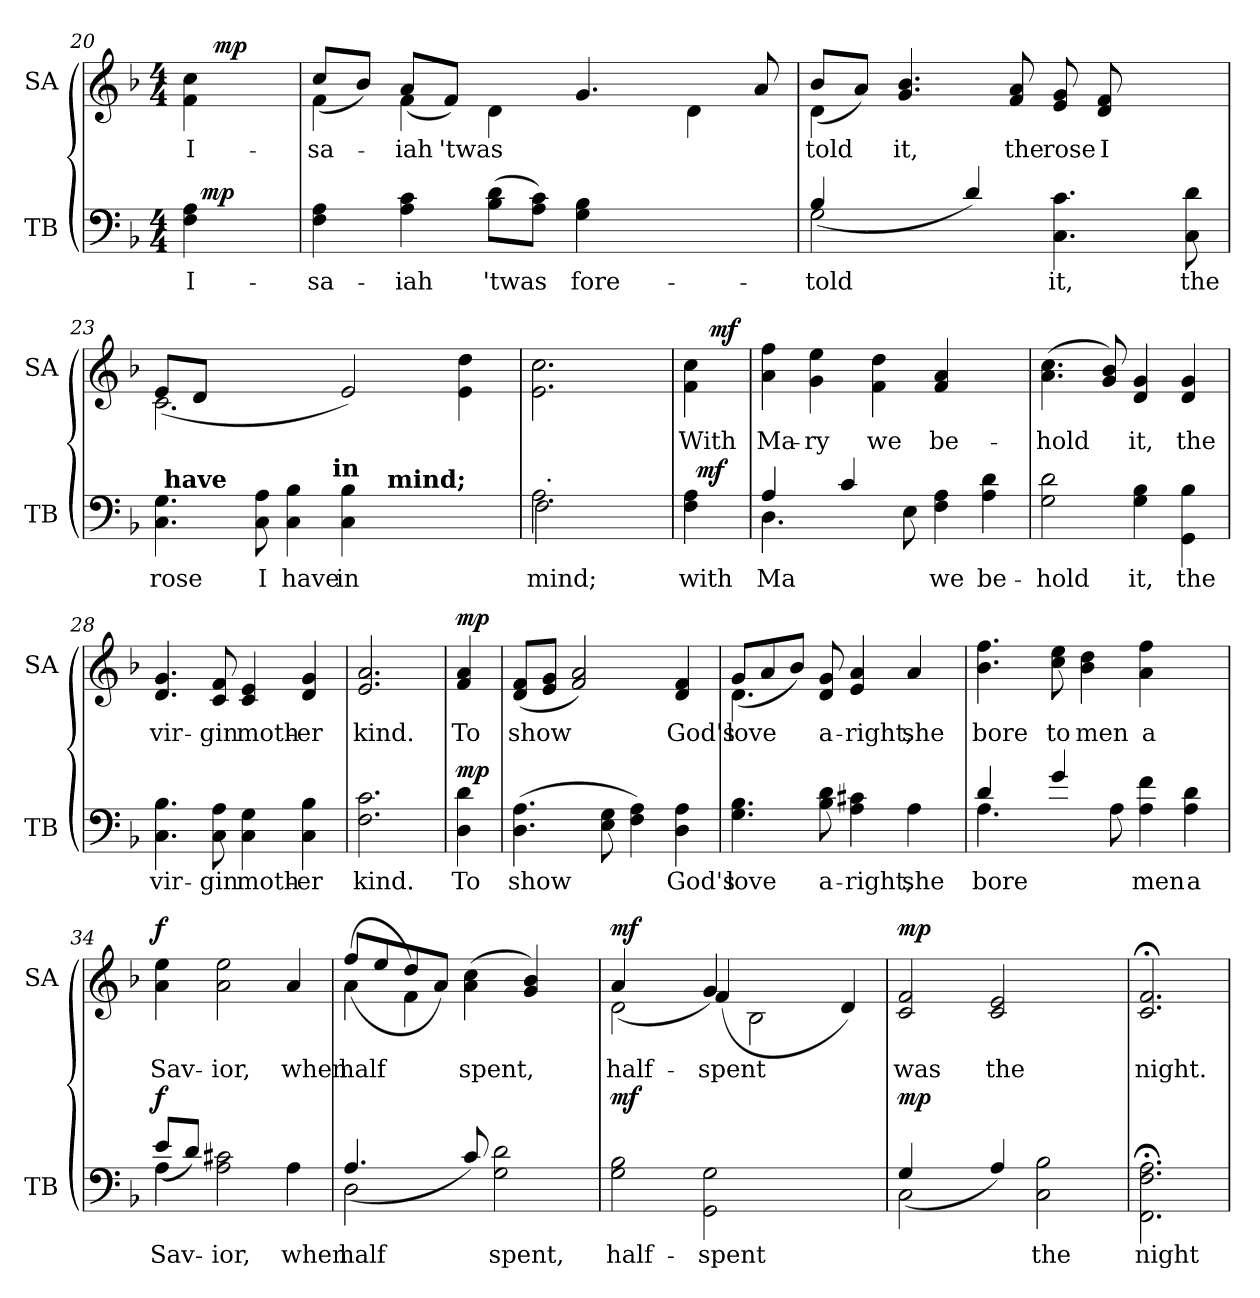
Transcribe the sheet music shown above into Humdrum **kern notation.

**kern	**text	**dynam	**kern	**text	**dynam
*part2	*part2	*part2	*part1	*part1	*part1
*staff2	*staff2	*staff2	*staff1	*staff1	*staff1
*I"TB	*	*	*I"SA	*	*
*I'TB	*	*	*I'SA	*	*
!!LO:PB:g=z
*clefF4	*	*	*clefG2	*	*
*k[b-]	*	*	*k[b-]	*	*
*F:	*	*	*F:	*	*
*M4/4	*	*	*M4/4	*	*
=20	=20	=20	=20	=20	=20
!	!LO:LY:b:cj	!	!	!LO:LY:b:cj	!
*^	*	*	*^	*	*
4A\ 4F\	32ryy	I-	.	4f\ 4cc\	32.ryy	I-	.
!	!	!	!LO:DY:a	!	!	!	!
.	8..ryy	.	mp	.	.	.	.
!	!	!	!	!	!	!	!LO:DY:a
.	.	.	.	.	8ryy	.	mp
.	.	.	.	.	16ryy	.	.
.	.	.	.	.	64ryy	.	.
=21	=21	=21	=21	=21	=21	=21	=21
!	!	!LO:LY:b:cj	!	!	!	!LO:LY:b:cj	!
*v	*v	*	*	*	*	*	*
4A\ 4F\	-sa-	.	4f\	(>8cc/L	sa-	.
!	!	!	!	!	!LO:LY:b:cj	!
.	.	.	.	8b-/J)	--	.
!	!LO:LY:b:cj	!	!	!	!LO:LY:b:cj	!
4c\ 4A\	-iah	.	4f\	(>8a/L	-iah	.
!	!	!	!	!	!LO:LY:b:cj	!
.	.	.	.	8f/J)	'twas	.
!	!LO:LY:b:cj	!	!	!	!LO:LY:b:cj	!
(>8d\ 8B-\L	'twas	.	4d\	1ryy	-	.
!	!LO:LY:b:cj	!	!	!	!	!
8c\ 8A\J)	.	.	.	.	.	.
!	!LO:LY:b:cj	!	!	!	!	!
4B-\ 4G\	fore-	.	4.g/	.	.	.
2ryy	.	.	.	.	.	.
.	.	.	4d\	.	.	.
!	!	!	!	!	!LO:LY:b:cj	!
.	.	.	8a/	.	-	.
=22	=22	=22	=22	=22	=22	=22
*^	*	*	*	*	*	*
!	!	!LO:LY:b:cj	!	!	!	!LO:LY:b:cj	!
2G\	(>4B-/	-told	.	4d\	(>8b-/L	-told	.
!	!	!	!	!	!	!LO:LY:b:cj	!
.	.	.	.	.	8a/J)	.	.
!	!	!	!	!	!	!LO:LY:b:cj	!
.	1ryy	.	.	4.b-/ 4.g/	4ryy	it,	.
!	!	!LO:LY:b:cj	!	!	!	!	!
4d/)	.	.	.	.	2.ryy	.	.
!	!	!	!	!	!	!LO:LY:b:cj	!
.	.	.	.	8a/ 8f/	.	the	.
!	!	!LO:LY:b:cj	!	!	!	!LO:LY:b:cj	!
4.c\ 4.C\	.	it,	.	8e/ 8g/	.	rose	.
!	!	!	!	!	!	!LO:LY:b:cj	!
.	.	.	.	8d/ 8f/	.	I	.
.	.	.	.	4ryy	.	.	.
!	!	!LO:LY:b:cj	!	!	!	!	!
8d\ 8C\	.	the	.	.	.	.	.
*v	*v	*	*	*	*	*	*
!!LO:LB:g=z	!!
=23	=23	=23	=23	=23	=23	=23
!	!LO:LY:b:cj	!	!	!	!LO:LY:b:cj	!
*^	*	*	*	*	*	*
*	*^	*	*	*	*	*	*
*	*	*^	*	*	*	*	*	*
4.G\ 4.C\	64ryy	2ryy	2ryy	rose	.	2.c\	(>8e/L	.	.
!	!LO:TX:a:B:t=have	!	!	!	!	!	!	!	!
.	1ryy	.	.	.	.	.	.	.	.
!	!	!	!	!	!	!	!	!LO:LY:b:cj	!
.	.	.	.	.	.	.	8d/J	.	.
.	.	.	.	.	.	.	1ryy	.	.
!	!	!	!	!LO:LY:b:cj	!	!	!	!	!
8A\ 8C\	.	.	.	I	.	.	.	.	.
!	!	!	!	!LO:LY:b:cj	!	!	!	!	!
4C\ 4B-\	.	8...ryy	4ryy	have	.	.	.	.	.
!	!	!LO:TX:a:B:t=in	!	!	!	!	!	!	!
.	.	2ryy	.	.	.	.	.	.	.
!	!	!	!	!LO:LY:b:cj	!	!	!	!LO:LY:b:cj	!
4B-\ 4C\	.	.	8...ryy	in	.	2e/)	.	.	.
!	!	!	!LO:TX:a:B:t=mind;	!	!	!	!	!	!
.	.	.	2ryy	.	.	.	.	.	.
2ryy	.	.	.	.	.	.	.	.	.
.	4ryy	.	.	.	.	.	.	.	.
.	.	4ryy	.	.	.	.	.	.	.
!	!	!	!	!	!	!	!	!LO:LY:b:cj	!
.	.	.	.	.	.	4dd\ 4e\	4ryy	.	.
.	8...ryy	.	.	.	.	.	.	.	.
.	.	64ryy	64ryy	.	.	.	.	.	.
=24	=24	=24	=24	=24	=24	=24	=24	=24	=24
!	!	!	!	!LO:LY:b:cj	!	!	!	!LO:LY:b:cj	!
*	*	*v	*v	*	*	*	*	*	*
*	*	*	*	*	*v	*v	*	*
2.A\	2F\	32ryy	mind;	.	2.cc\ 2.e\	.	.
!	!	!LO:TX:a:t=.	!	!	!	!	!
.	.	2ryy	.	.	.	.	.
.	4ryy	.	.	.	.	.	.
.	.	8..ryy	.	.	.	.	.
!!LO:LB:g=z
=25	=25	=25	=25	=25	=25	=25	=25
!	!	!	!LO:LY:b:cj	!	!	!LO:LY:b:cj	!
*	*v	*v	*	*	*^	*	*
4A\ 4F\	32ryy	with	.	4f\ 4cc\	16ryy	With	.
!	!	!	!LO:DY:a	!	!	!	!
.	8..ryy	.	mf	.	.	.	.
!	!	!	!	!	!	!	!LO:DY:a
.	.	.	.	.	8.ryy	.	mf
=26	=26	=26	=26	=26	=26	=26	=26
!	!	!LO:LY:b:cj	!	!	!	!LO:LY:b:cj	!
*	*	*	*	*v	*v	*	*
4.D\	4A/	Ma-	.	4a\ 4ff\	Ma-	.
!	!	!	!	!	!LO:LY:b:cj	!
.	1ryy	.	.	4ee\ 4g\	-ry	.
4c/	.	.	.	.	.	.
!	!	!	!	!	!LO:LY:b:cj	!
.	.	.	.	4dd\ 4f\	we	.
!	!	!LO:LY:b:cj	!	!	!	!
8E\	.	-	.	.	.	.
!	!	!LO:LY:b:cj	!	!	!LO:LY:b:cj	!
4A\ 4F\	.	we	.	4f/ 4a/	be-	.
!	!	!LO:LY:b:cj	!	!	!	!
4d\ 4A\	.	be-	.	4ryy	.	.
*v	*v	*	*	*	*	*
=27	=27	=27	=27	=27	=27
!	!LO:LY:b:cj	!	!	!LO:LY:b:cj	!
2G\ 2d\	-hold	.	(>4.a\ 4.cc\	-hold	.
!	!	!	!	!LO:LY:b:cj	!
.	.	.	8b-/ 8g/)	.	.
!	!LO:LY:b:cj	!	!	!LO:LY:b:cj	!
4B-\ 4G\	it,	.	4g/ 4d/	it,	.
!	!LO:LY:b:cj	!	!	!LO:LY:b:cj	!
4B-\ 4GG\	the	.	4g/ 4d/	the	.
!!LO:LB:g=z
=28	=28	=28	=28	=28	=28
!	!LO:LY:b:cj	!	!	!LO:LY:b:cj	!
4.B-\ 4.C\	vir-	.	4.g/ 4.d/	vir-	.
!	!LO:LY:b:cj	!	!	!LO:LY:b:cj	!
8C\ 8A\	-gin	.	8c/ 8f/	-gin	.
!	!LO:LY:b:cj	!	!	!LO:LY:b:cj	!
4C\ 4G\	moth-	.	4e/ 4c/	moth-	.
!	!LO:LY:b:cj	!	!	!LO:LY:b:cj	!
4B-\ 4C\	-er	.	4d/ 4g/	-er	.
=29	=29	=29	=29	=29	=29
!	!LO:LY:b:cj	!	!	!LO:LY:b:cj	!
2.c\ 2.F\	kind.	.	2.e/ 2.a/	kind.	.
!!LO:PB:g=z
=30	=30	=30	=30	=30	=30
!	!LO:LY:b:cj	!LO:DY:a	!	!LO:LY:b:cj	!LO:DY:a
4d\ 4D\	To	mp	4a/ 4f/	To	mp
=31	=31	=31	=31	=31	=31
!	!LO:LY:b:cj	!	!	!LO:LY:b:cj	!
(>4.A\ 4.D\	show	.	(<8f/ 8d/L	show	.
!	!	!	!	!LO:LY:b:cj	!
.	.	.	8g/ 8e/J	.	.
!	!	!	!	!LO:LY:b:cj	!
.	.	.	2a/ 2f/)	.	.
!	!LO:LY:b:cj	!	!	!	!
8E\ 8G\	.	.	.	.	.
!	!LO:LY:b:cj	!	!	!	!
4F\ 4A\)	.	.	.	.	.
!	!LO:LY:b:cj	!	!	!LO:LY:b:cj	!
4D\ 4A\	God's	.	4d/ 4f/	God's	.
=32	=32	=32	=32	=32	=32
!	!LO:LY:b:cj	!	!	!LO:LY:b:cj	!
*	*	*	*^	*	*
4.B-\ 4.G\	love	.	4.d\	(>8g/L	love	.
!	!	!	!	!	!LO:LY:b:cj	!
.	.	.	.	8a/	.	.
!	!	!	!	!	!LO:LY:b:cj	!
.	.	.	.	8b-/J)	.	.
!	!LO:LY:b:cj	!	!	!	!LO:LY:b:cj	!
8d\ 8B-\	a-	.	8g/ 8d/	2ryy	a-	.
!	!LO:LY:b:cj	!	!	!	!LO:LY:b:cj	!
4c#X\ 4A\	-right,	.	4e/ 4a/	.	-right,	.
!	!LO:LY:b:cj	!	!	!	!LO:LY:b:cj	!
4A\	she	.	4a/	.	she	.
.	.	.	.	8ryy	.	.
!!LO:LB:g=z
=33	=33	=33	=33	=33	=33	=33
*^	*	*	*	*	*	*
!	!	!LO:LY:b:cj	!	!	!	!LO:LY:b:cj	!
*	*	*	*	*v	*v	*	*
4.A\	4d/	bore	.	4.ff\ 4.b-\	bore	.
.	1ryy	.	.	.	.	.
!	!	!	!	!	!LO:LY:b:cj	!
4g/	.	.	.	8cc\ 8ee\	to	.
!	!	!	!	!	!LO:LY:b:cj	!
.	.	.	.	4dd\ 4b-\	men	.
!	!	!LO:LY:b:cj	!	!	!	!
8A\	.	.	.	.	.	.
!	!	!LO:LY:b:cj	!	!	!LO:LY:b:cj	!
4f\ 4A\	.	men	.	4a\ 4ff\	a	.
!	!	!LO:LY:b:cj	!	!	!	!
4d\ 4A\	.	a	.	4ryy	.	.
=34	=34	=34	=34	=34	=34	=34
!	!	!LO:LY:b:cj	!LO:DY:a	!	!LO:LY:b:cj	!LO:DY:a
4A\	(>8e/L	Sav-	f	4ee\ 4a\	Sav-	f
!	!	!LO:LY:b:cj	!	!	!	!
.	8d/J)	--	.	.	.	.
!	!	!LO:LY:b:cj	!	!	!LO:LY:b:cj	!
2A\ 2c#X\	2.ryy	ior,	.	2a\ 2ee\	-ior,	.
!	!	!LO:LY:b:cj	!	!	!LO:LY:b:cj	!
4A\	.	-when	.	4a/	when	.
!!LO:LB:g=z
=35	=35	=35	=35	=35	=35	=35
!	!	!LO:LY:b:cj	!	!	!LO:LY:b:cj	!
*	*	*	*	*^	*	*
2D\	(>4.A/	half-	.	(<4a\	(>8ff/L	half-	.
!	!	!	!	!	!	!LO:LY:b:cj	!
.	.	.	.	.	8ee/	--	.
!	!	!	!	!	!	!LO:LY:b:cj	!
.	.	.	.	4f\)	8dd/	--	.
!	!	!	!	!	!	!LO:LY:b:cj	!
.	2.ryy	.	.	.	8a/J)	--	.
!	!	!LO:LY:b:cj	!	!	!	!LO:LY:b:cj	!
8c/)	.	--	.	(>4cc\ 4a\	8ryy	-spent,	.
!	!	!LO:LY:b:cj	!	!	!	!	!
2d\ 2G\	.	-spent,	.	.	2ryy	.	.
!	!	!	!	!	!	!LO:LY:b:cj	!
.	.	.	.	4g/ 4b-/)	.	.	.
.	.	.	.	8ryy	.	.	.
*v	*v	*	*	*	*	*	*
=36	=36	=36	=36	=36	=36	=36
!	!LO:LY:b:cj	!LO:DY:a	!	!	!LO:LY:b:cj	!LO:DY:a
2G\ 2B-\	half-	mf	2d\	(>4a/	half-	mf
.	.	.	.	4ryy	.	.
!	!LO:LY:b:cj	!	!	!	!LO:LY:b:cj	!
!	!	!	!	!	!LO:LY:b:cj	!
2GG\ 2G\	-spent	.	4g/)	(>4f/	-spent	.
.	.	.	2B-\	2.ryy	.	.
2ryy	.	.	.	.	.	.
!	!	!	!	!	!LO:LY:b:cj	!
.	.	.	4d/)	.	.	.
*	*	*	*v	*v	*	*
!!LO:LB:g=z
=37	=37	=37	=37	=37	=37
*^	*	*	*	*	*
!	!	!LO:LY:b:cj	!LO:DY:a	!	!LO:LY:b:cj	!LO:DY:a
2C\	(>4G/	.	mp	2f/ 2c/	was	mp
.	1ryy	.	.	.	.	.
!	!	!LO:LY:b:cj	!	!	!LO:LY:b:cj	!
4A/)	.	.	.	2e/ 2c/	the	.
!	!	!LO:LY:b:cj	!	!	!	!
2B-\ 2C\	.	the	.	.	.	.
.	.	.	.	4ryy	.	.
*v	*v	*	*	*	*	*
=38	=38	=38	=38	=38	=38
!	!LO:LY:b:cj	!	!	!LO:LY:b:cj	!
2.A\; 2.F\; 2.FF\;	night	.	2.c/;< 2.f/;<	night.	.
=	=	=	=	=	=
*-	*-	*-	*-	*-	*-
